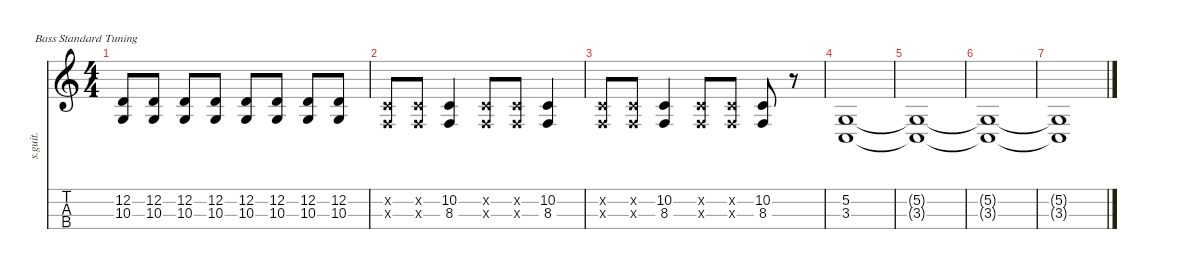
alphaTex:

\defaultSystemsLayout 4
\hideDynamics
\bracketExtendMode nobrackets
\track ("Mark" "s.guit.") {instrument electricbasspick}
\staff {score tabs}
\tuning (G2 D2 A1 E1)
\ts (4 4)
\tempo (149 hide)
\clef g2
\ks c
(12.2 10.3).8{lyrics (0 "") lyrics (1 "") lyrics (2 "") lyrics (3 "") lyrics (4 "") dy f} (12.2 10.3).8{lyrics (0 "") lyrics (1 "") lyrics (2 "") lyrics (3 "") lyrics (4 "")} (12.2 10.3).8{lyrics (0 "") lyrics (1 "") lyrics (2 "") lyrics (3 "") lyrics (4 "")} (12.2 10.3).8{lyrics (0 "") lyrics (1 "") lyrics (2 "") lyrics (3 "") lyrics (4 "")} (12.2 10.3).8{lyrics (0 "") lyrics (1 "") lyrics (2 "") lyrics (3 "") lyrics (4 "")} (12.2 10.3).8{lyrics (0 "") lyrics (1 "") lyrics (2 "") lyrics (3 "") lyrics (4 "")} (12.2 10.3).8{lyrics (0 "") lyrics (1 "") lyrics (2 "") lyrics (3 "") lyrics (4 "")} (12.2 10.3).8{lyrics (0 "") lyrics (1 "") lyrics (2 "") lyrics (3 "") lyrics (4 "")} |
(10.2{x} 8.3{x}).8{lyrics (0 "") lyrics (1 "") lyrics (2 "") lyrics (3 "") lyrics (4 "")} (10.2{x} 8.3{x}).8{lyrics (0 "") lyrics (1 "") lyrics (2 "") lyrics (3 "") lyrics (4 "")} (10.2 8.3).4{lyrics (0 "") lyrics (1 "") lyrics (2 "") lyrics (3 "") lyrics (4 "")} (10.2{x} 8.3{x}).8{lyrics (0 "") lyrics (1 "") lyrics (2 "") lyrics (3 "") lyrics (4 "")} (10.2{x} 8.3{x}).8{lyrics (0 "") lyrics (1 "") lyrics (2 "") lyrics (3 "") lyrics (4 "")} (10.2 8.3).4{lyrics (0 "") lyrics (1 "") lyrics (2 "") lyrics (3 "") lyrics (4 "")} |
(10.2{x} 8.3{x}).8{lyrics (0 "") lyrics (1 "") lyrics (2 "") lyrics (3 "") lyrics (4 "")} (10.2{x} 8.3{x}).8{lyrics (0 "") lyrics (1 "") lyrics (2 "") lyrics (3 "") lyrics (4 "")} (10.2 8.3).4{lyrics (0 "") lyrics (1 "") lyrics (2 "") lyrics (3 "") lyrics (4 "")} (10.2{x} 8.3{x}).8{lyrics (0 "") lyrics (1 "") lyrics (2 "") lyrics (3 "") lyrics (4 "")} (10.2{x} 8.3{x}).8{lyrics (0 "") lyrics (1 "") lyrics (2 "") lyrics (3 "") lyrics (4 "")} (10.2 8.3).8{lyrics (0 "") lyrics (1 "") lyrics (2 "") lyrics (3 "") lyrics (4 "")} r.8 |
(5.2 3.3).1{lyrics (0 "") lyrics (1 "") lyrics (2 "") lyrics (3 "") lyrics (4 "")} |
(5.2{t} 3.3{t}).1{lyrics (0 "") lyrics (1 "") lyrics (2 "") lyrics (3 "") lyrics (4 "")} |
(5.2{t} 3.3{t}).1{lyrics (0 "") lyrics (1 "") lyrics (2 "") lyrics (3 "") lyrics (4 "")} |
(5.2{t} 3.3{t}).1{lyrics (0 "") lyrics (1 "") lyrics (2 "") lyrics (3 "") lyrics (4 "")}
